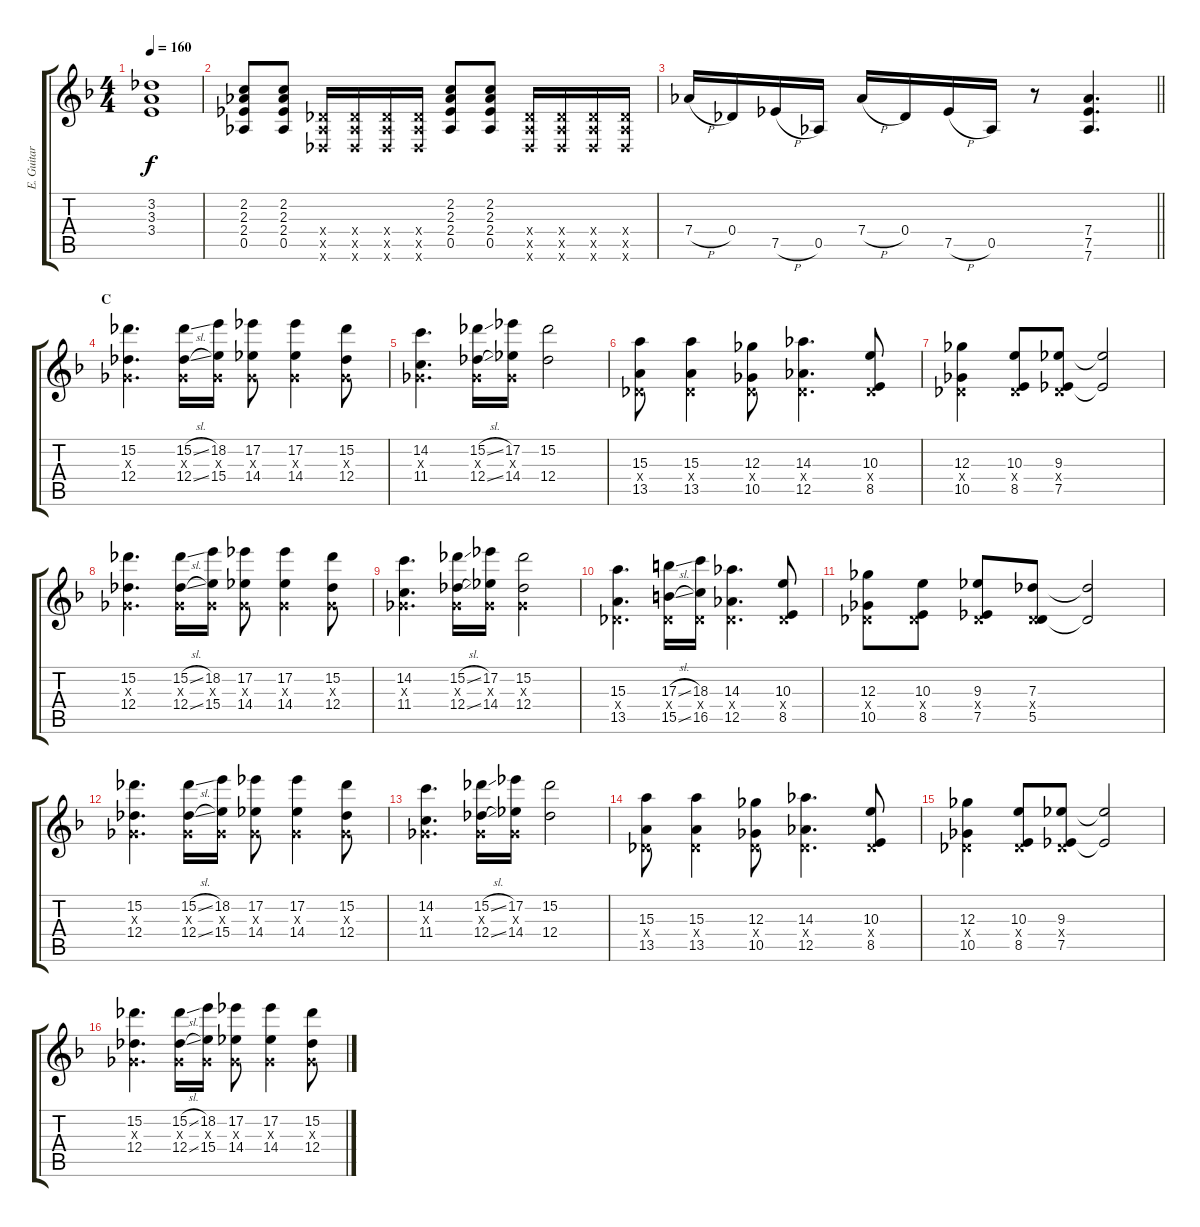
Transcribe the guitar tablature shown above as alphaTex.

\track ("E. Guitar I" "E. Guitar ") {instrument distortionguitar}
\staff {score tabs}
\tuning (Eb4 Bb3 Gb3 Db3 Ab2 Db2) {hide}
\ts (4 4)
\tempo 160
\clef g2
\ks f
(3.2 3.3 3.4).1{dy f} |
(2.2 2.3 2.4 0.5).8 (2.2 2.3 2.4 0.5).8 (0.4{x} 0.5{x} 0.6{x}).16 (0.4{x} 0.5{x} 0.6{x}).16 (0.4{x} 0.5{x} 0.6{x}).16 (0.4{x} 0.5{x} 0.6{x}).16 (2.2 2.3 2.4 0.5).8 (2.2 2.3 2.4 0.5).8 (0.4{x} 0.5{x} 0.6{x}).16 (0.4{x} 0.5{x} 0.6{x}).16 (0.4{x} 0.5{x} 0.6{x}).16 (0.4{x} 0.5{x} 0.6{x}).16 |
\barLineRight lightlight
7.4{h}.16 0.4.16 7.5{h}.16 0.5.16 7.4{h}.16 0.4.16 7.5{h}.16 0.5.16 r.8 (7.4 7.5 7.6).4{d} |
\section ("" "C")
(15.2 0.3{x} 12.4).4{d} (15.2{sl} 0.3{x} 12.4{sl}).16 (18.2 0.3{x} 15.4).16 (17.2 0.3{x} 14.4).8 (17.2 0.3{x} 14.4).4 (15.2 0.3{x} 12.4).8 |
(14.2 0.3{x} 11.4).4{d} (15.2{sl} 0.3{x} 12.4{sl}).16 (17.2 0.3{x} 14.4).16 (15.2 12.4).2 |
(15.3 0.4{x} 13.5).8 (15.3 0.4{x} 13.5).4 (12.3 0.4{x} 10.5).8 (14.3 0.4{x} 12.5).4{d} (10.3 0.4{x} 8.5).8 |
(12.3 0.4{x} 10.5).4 (10.3 0.4{x} 8.5).8 (9.3 0.4{x} 7.5).8 (9.3{t} 7.5{t}).2 |
(15.2 0.3{x} 12.4).4{d} (15.2{sl} 0.3{x} 12.4{sl}).16 (18.2 0.3{x} 15.4).16 (17.2 0.3{x} 14.4).8 (17.2 0.3{x} 14.4).4 (15.2 0.3{x} 12.4).8 |
(14.2 0.3{x} 11.4).4{d} (15.2{sl} 0.3{x} 12.4{sl}).16 (17.2 0.3{x} 14.4).16 (15.2 0.3{x} 12.4).2 |
(15.3 0.4{x} 13.5).4{d} (17.3{sl} 0.4{x} 15.5{sl}).16 (18.3 0.4{x} 16.5).16 (14.3 0.4{x} 12.5).4{d} (10.3 0.4{x} 8.5).8 |
(12.3 0.4{x} 10.5).8 (10.3 0.4{x} 8.5).8 (9.3 0.4{x} 7.5).8 (7.3 0.4{x} 5.5).8 (7.3{t} 5.5{t}).2 |
(15.2 0.3{x} 12.4).4{d} (15.2{sl} 0.3{x} 12.4{sl}).16 (18.2 0.3{x} 15.4).16 (17.2 0.3{x} 14.4).8 (17.2 0.3{x} 14.4).4 (15.2 0.3{x} 12.4).8 |
(14.2 0.3{x} 11.4).4{d} (15.2{sl} 0.3{x} 12.4{sl}).16 (17.2 0.3{x} 14.4).16 (15.2 12.4).2 |
(15.3 0.4{x} 13.5).8 (15.3 0.4{x} 13.5).4 (12.3 0.4{x} 10.5).8 (14.3 0.4{x} 12.5).4{d} (10.3 0.4{x} 8.5).8 |
(12.3 0.4{x} 10.5).4 (10.3 0.4{x} 8.5).8 (9.3 0.4{x} 7.5).8 (9.3{t} 7.5{t}).2 |
(15.2 0.3{x} 12.4).4{d} (15.2{sl} 0.3{x} 12.4{sl}).16 (18.2 0.3{x} 15.4).16 (17.2 0.3{x} 14.4).8 (17.2 0.3{x} 14.4).4 (15.2 0.3{x} 12.4).8
